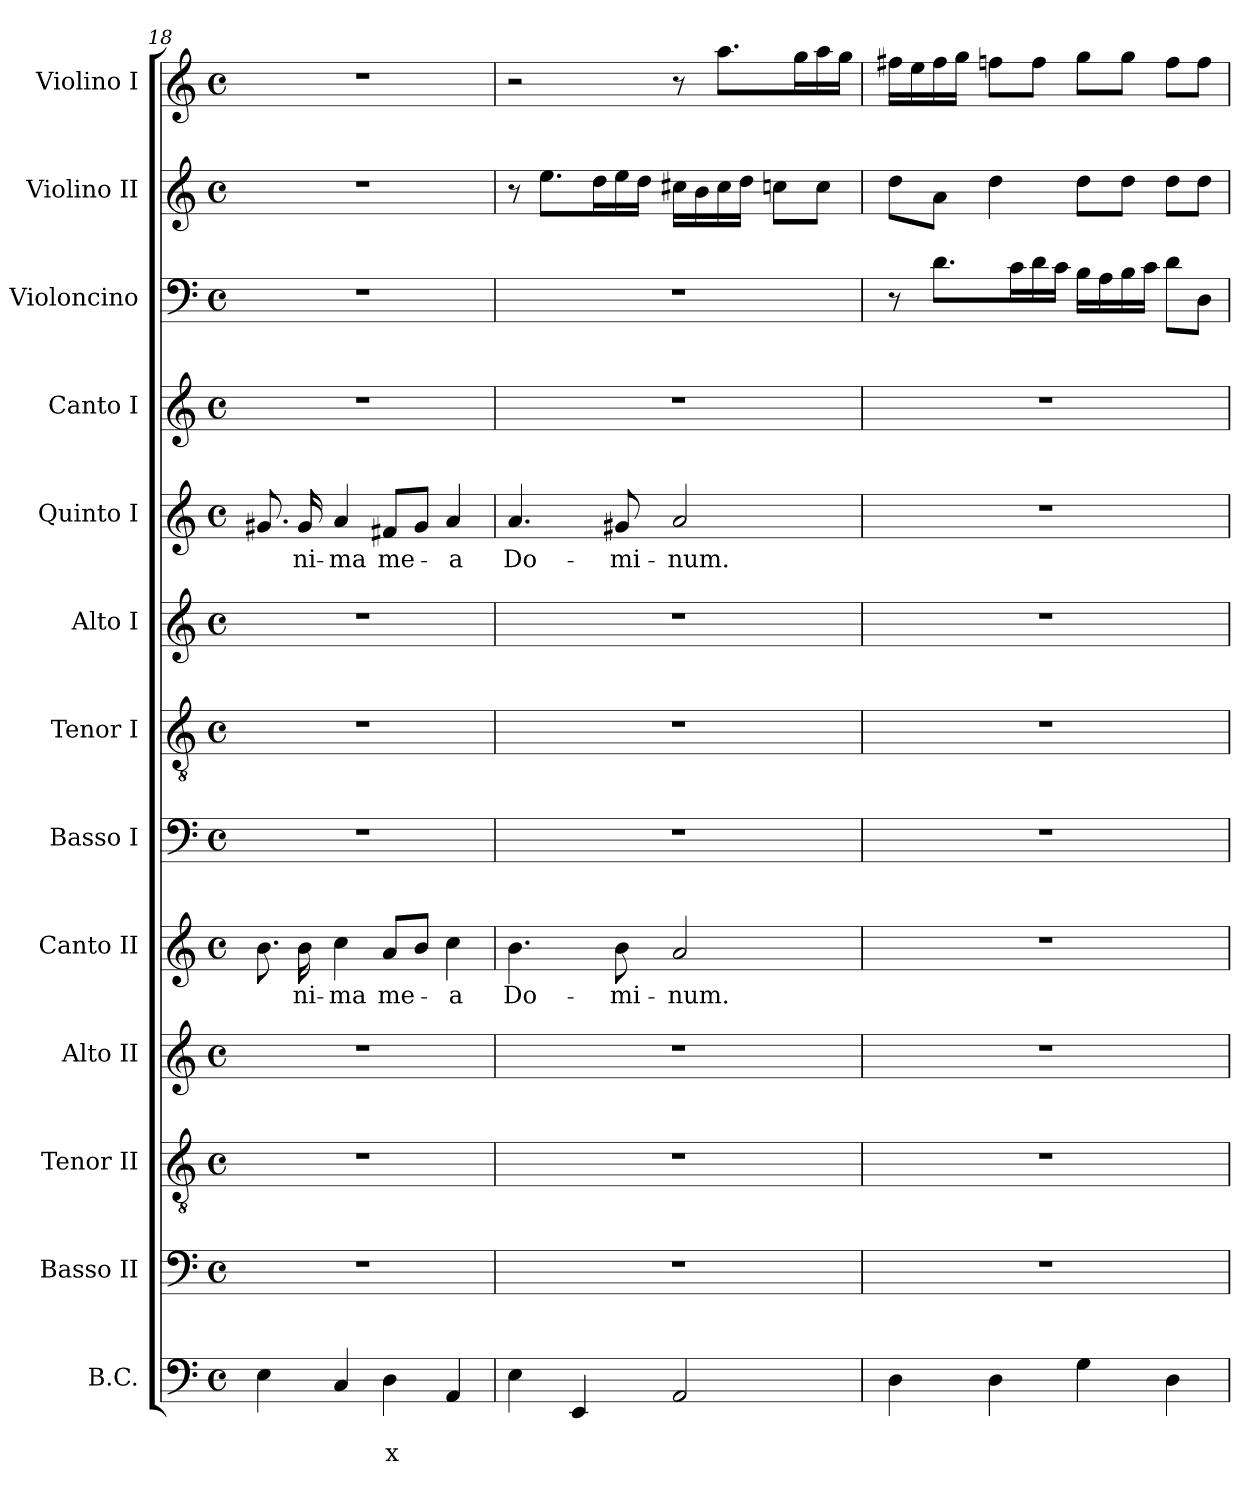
**kern	**text	**text	**kern	**kern	**kern	**kern	**text	**kern	**kern	**kern	**kern	**text	**kern	**kern	**kern	**kern
*part13	*part13	*part13	*part12	*part11	*part10	*part9	*part9	*part8	*part7	*part6	*part5	*part5	*part4	*part3	*part2	*part1
*staff13	*staff13	*staff13	*staff12	*staff11	*staff10	*staff9	*staff9	*staff8	*staff7	*staff6	*staff5	*staff5	*staff4	*staff3	*staff2	*staff1
*I"B.C.	*	*	*I"Basso II	*I"Tenor II	*I"Alto II	*I"Canto II	*	*I"Basso I	*I"Tenor I	*I"Alto I	*I"Quinto I	*	*I"Canto I	*I"Violoncino	*I"Violino II	*I"Violino I
*I'BC	*	*	*I'B 2	*I'T 2	*I'A 2	*I'C 2	*	*I'B 1	*I'T 1	*I'A 1	*I'Q 1	*	*I'C 1	*	*I'Vln. II	*I'Vln. I
*clefF4	*	*	*clefF4	*clefGv2	*clefG2	*clefG2	*	*clefF4	*clefGv2	*clefG2	*clefG2	*	*clefG2	*clefF4	*clefG2	*clefG2
*k[]	*	*	*k[]	*k[]	*k[]	*k[]	*	*k[]	*k[]	*k[]	*k[]	*	*k[]	*k[]	*k[]	*k[]
*C:	*	*	*C:	*C:	*C:	*C:	*	*C:	*C:	*C:	*C:	*	*C:	*C:	*C:	*C:
*M4/4	*	*	*M4/4	*M4/4	*M4/4	*M4/4	*	*M4/4	*M4/4	*M4/4	*M4/4	*	*M4/4	*M4/4	*M4/4	*M4/4
*met(c)	*	*	*met(c)	*met(c)	*met(c)	*met(c)	*	*met(c)	*met(c)	*met(c)	*met(c)	*	*met(c)	*met(c)	*met(c)	*met(c)
=18	=18	=18	=18	=18	=18	=18	=18	=18	=18	=18	=18	=18	=18	=18	=18	=18
4E\	.	.	1r	1r	1r	8.b\	.	1r	1r	1r	8.g#X/	.	1r	1r	1r	1r
!	!	!	!	!	!	!	!LO:LY:b	!	!	!	!	!	!	!	!	!
!	!	!	!	!	!	!	!	!	!	!	!	!LO:LY:b	!	!	!	!
.	.	.	.	.	.	16b\	-ni-	.	.	.	16g#/	-ni-	.	.	.	.
!	!	!	!	!	!	!	!LO:LY:b	!	!	!	!	!	!	!	!	!
!	!	!	!	!	!	!	!	!	!	!	!	!LO:LY:b	!	!	!	!
4C/	.	.	.	.	.	4cc\	-ma	.	.	.	4a/	-ma	.	.	.	.
!	!	!LO:LY:b	!	!	!	!	!	!	!	!	!	!	!	!	!	!
!	!	!	!	!	!	!	!LO:LY:b	!	!	!	!	!	!	!	!	!
!	!	!	!	!	!	!	!	!	!	!	!	!LO:LY:b	!	!	!	!
4D\	.	x	.	.	.	8a/L	me-	.	.	.	8f#X/L	me-	.	.	.	.
.	.	.	.	.	.	8b/J	.	.	.	.	8g#/J	.	.	.	.	.
!	!	!	!	!	!	!	!LO:LY:b	!	!	!	!	!	!	!	!	!
!	!	!	!	!	!	!	!	!	!	!	!	!LO:LY:b	!	!	!	!
4AA/	.	.	.	.	.	4cc\	-a	.	.	.	4a/	-a	.	.	.	.
=19	=19	=19	=19	=19	=19	=19	=19	=19	=19	=19	=19	=19	=19	=19	=19	=19
!	!	!	!	!	!	!	!LO:LY:b	!	!	!	!	!	!	!	!	!
!	!	!	!	!	!	!	!	!	!	!	!	!LO:LY:b	!	!	!	!
4E\	.	.	1r	1r	1r	4.b\	Do-	1r	1r	1r	4.a/	Do-	1r	1r	8r	2r
.	.	.	.	.	.	.	.	.	.	.	.	.	.	.	8.ee\L	.
4EE/	.	.	.	.	.	.	.	.	.	.	.	.	.	.	.	.
.	.	.	.	.	.	.	.	.	.	.	.	.	.	.	16dd\L	.
!	!	!	!	!	!	!	!LO:LY:b	!	!	!	!	!	!	!	!	!
!	!	!	!	!	!	!	!	!	!	!	!	!LO:LY:b	!	!	!	!
.	.	.	.	.	.	8b\	-mi-	.	.	.	8g#X/	-mi-	.	.	16ee\	.
.	.	.	.	.	.	.	.	.	.	.	.	.	.	.	16dd\JJ	.
!	!	!	!	!	!	!	!LO:LY:b	!	!	!	!	!	!	!	!	!
!	!	!	!	!	!	!	!	!	!	!	!	!LO:LY:b	!	!	!	!
2AA/	.	.	.	.	.	2a/	-num.	.	.	.	2a/	-num.	.	.	16cc#X\LL	8r
.	.	.	.	.	.	.	.	.	.	.	.	.	.	.	16b\	.
.	.	.	.	.	.	.	.	.	.	.	.	.	.	.	16cc#\	8.aa\L
.	.	.	.	.	.	.	.	.	.	.	.	.	.	.	16dd\JJ	.
.	.	.	.	.	.	.	.	.	.	.	.	.	.	.	8ccn\L	.
.	.	.	.	.	.	.	.	.	.	.	.	.	.	.	.	16gg\L
.	.	.	.	.	.	.	.	.	.	.	.	.	.	.	8cc\J	16aa\
.	.	.	.	.	.	.	.	.	.	.	.	.	.	.	.	16gg\JJ
!!LO:PB:g=z
=20	=20	=20	=20	=20	=20	=20	=20	=20	=20	=20	=20	=20	=20	=20	=20	=20
4D\	.	.	1r	1r	1r	1r	.	1r	1r	1r	1r	.	1r	8r	8dd\L	16ff#X\LL
.	.	.	.	.	.	.	.	.	.	.	.	.	.	.	.	16ee\
.	.	.	.	.	.	.	.	.	.	.	.	.	.	8.d\L	8a\J	16ff#\
.	.	.	.	.	.	.	.	.	.	.	.	.	.	.	.	16gg\JJ
4D\	.	.	.	.	.	.	.	.	.	.	.	.	.	.	4dd\	8ffn\L
.	.	.	.	.	.	.	.	.	.	.	.	.	.	16c\L	.	.
.	.	.	.	.	.	.	.	.	.	.	.	.	.	16d\	.	8ff\J
.	.	.	.	.	.	.	.	.	.	.	.	.	.	16c\JJ	.	.
4G\	.	.	.	.	.	.	.	.	.	.	.	.	.	16B\LL	8dd\L	8gg\L
.	.	.	.	.	.	.	.	.	.	.	.	.	.	16A\	.	.
.	.	.	.	.	.	.	.	.	.	.	.	.	.	16B\	8dd\J	8gg\J
.	.	.	.	.	.	.	.	.	.	.	.	.	.	16c\JJ	.	.
4D\	.	.	.	.	.	.	.	.	.	.	.	.	.	8d\L	8dd\L	8ff\L
.	.	.	.	.	.	.	.	.	.	.	.	.	.	8D\J	8dd\J	8ff\J
=	=	=	=	=	=	=	=	=	=	=	=	=	=	=	=	=
*-	*-	*-	*-	*-	*-	*-	*-	*-	*-	*-	*-	*-	*-	*-	*-	*-
